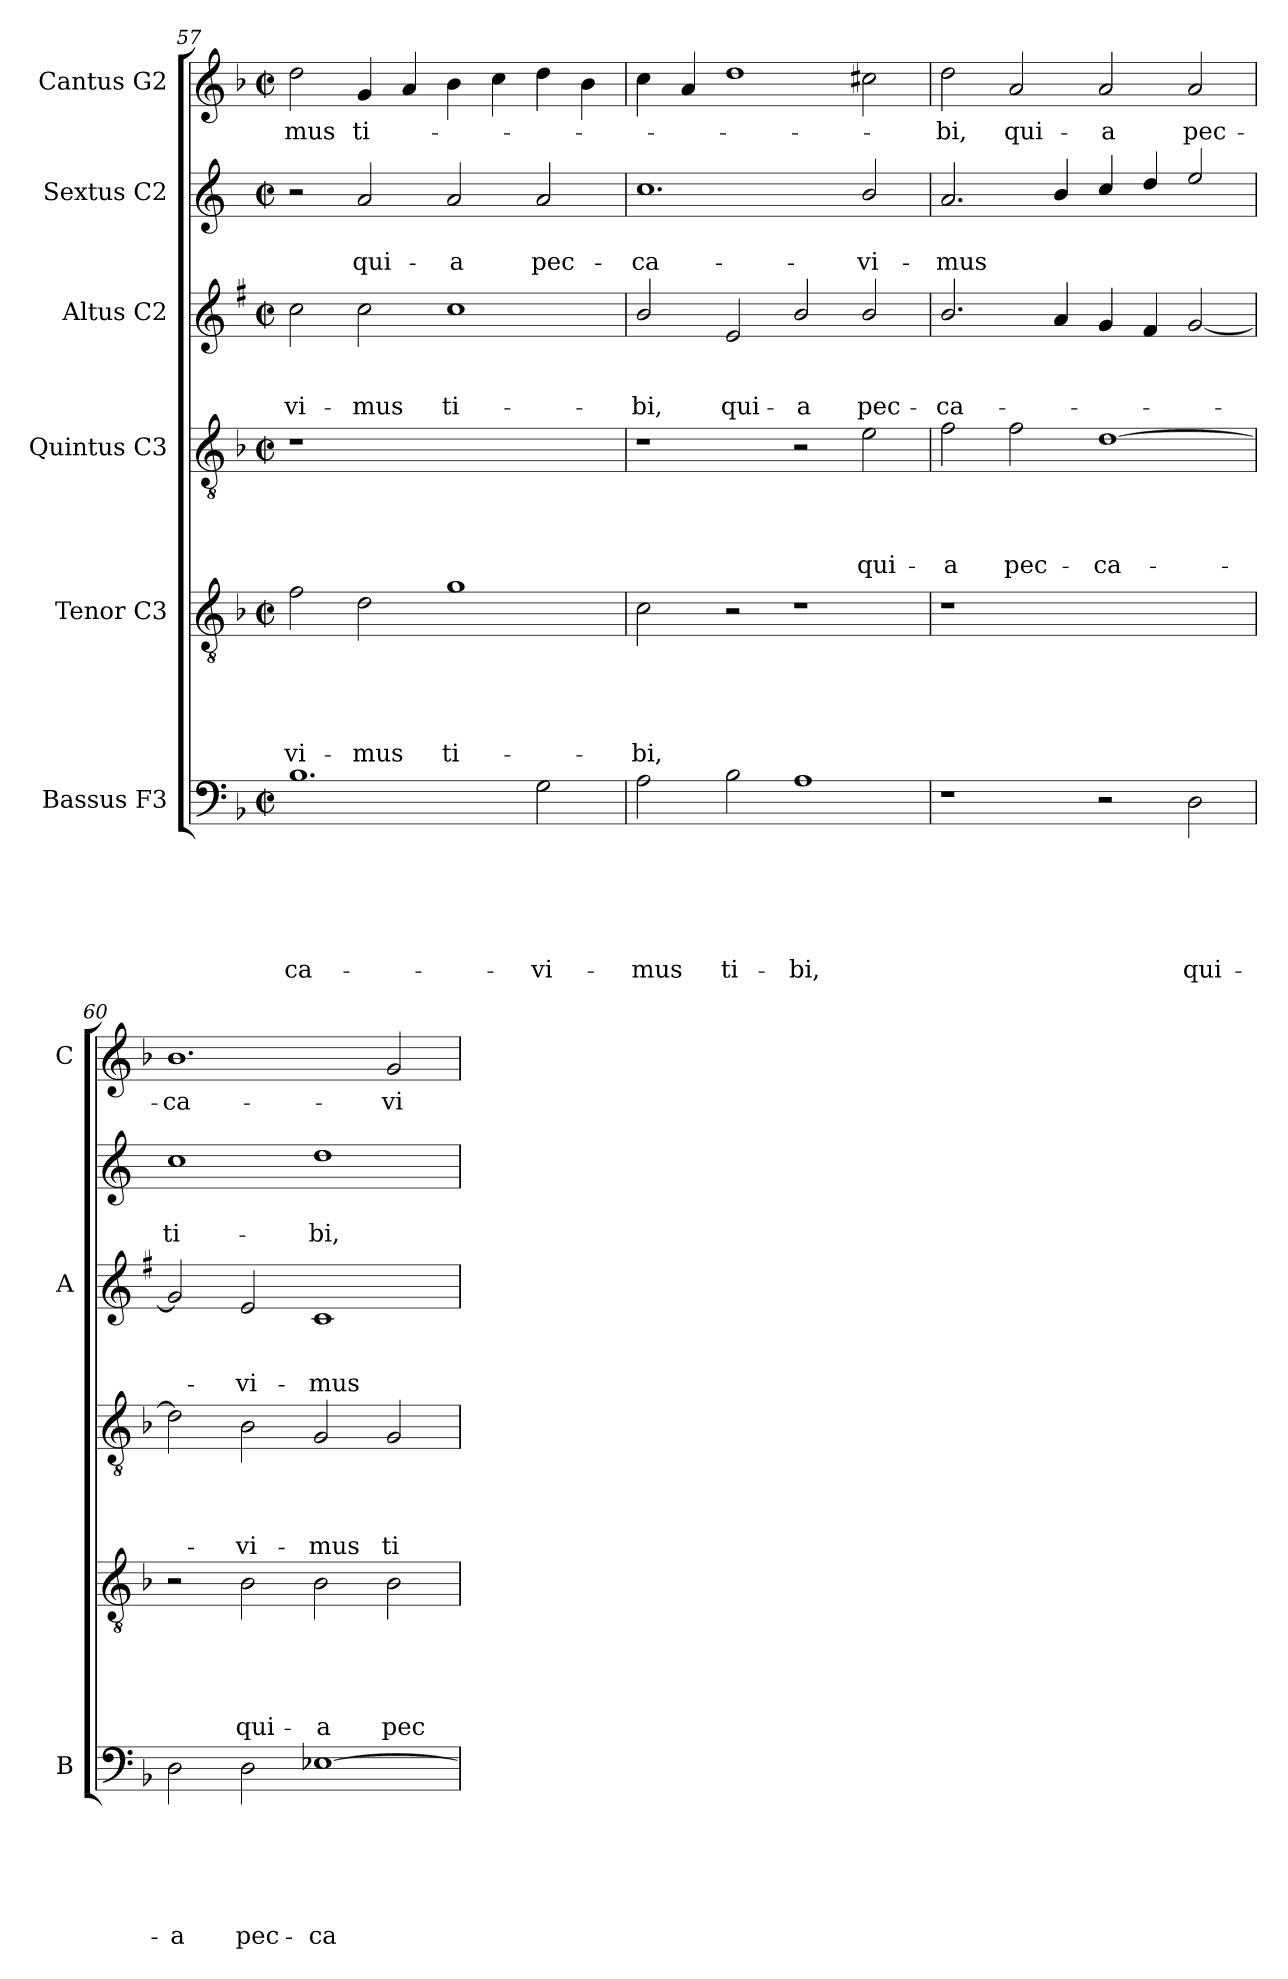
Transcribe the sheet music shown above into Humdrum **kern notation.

**kern	**text	**text	**text	**text	**text	**text	**kern	**text	**text	**text	**text	**text	**kern	**text	**text	**text	**text	**kern	**text	**text	**text	**kern	**text	**text	**kern	**text
*part6	*part6	*part6	*part6	*part6	*part6	*part6	*part5	*part5	*part5	*part5	*part5	*part5	*part4	*part4	*part4	*part4	*part4	*part3	*part3	*part3	*part3	*part2	*part2	*part2	*part1	*part1
*staff6	*staff6	*staff6	*staff6	*staff6	*staff6	*staff6	*staff5	*staff5	*staff5	*staff5	*staff5	*staff5	*staff4	*staff4	*staff4	*staff4	*staff4	*staff3	*staff3	*staff3	*staff3	*staff2	*staff2	*staff2	*staff1	*staff1
*I"Bassus F3	*	*	*	*	*	*	*I"Tenor C3	*	*	*	*	*	*I"Quintus C3	*	*	*	*	*I"Altus C2	*	*	*	*I"Sextus C2	*	*	*I"Cantus G2	*
*I'B	*	*	*	*	*	*	*	*	*	*	*	*	*	*	*	*	*	*I'A	*	*	*	*	*	*	*I'C	*
*clefF4	*	*	*	*	*	*	*clefGv2	*	*	*	*	*	*clefGv2	*	*	*	*	*clefG2	*	*	*	*clefG2	*	*	*clefG2	*
*	*	*	*	*	*	*	*	*	*	*	*	*	*	*	*	*	*	*ITrd1c2	*	*	*	*ITrd4c7	*	*	*	*
*k[b-]	*	*	*	*	*	*	*k[b-]	*	*	*	*	*	*k[b-]	*	*	*	*	*k[b-]	*	*	*	*k[b-]	*	*	*k[b-]	*
*F:	*	*	*	*	*	*	*F:	*	*	*	*	*	*F:	*	*	*	*	*F:	*	*	*	*F:	*	*	*F:	*
*M2/2	*	*	*	*	*	*	*M2/2	*	*	*	*	*	*M2/2	*	*	*	*	*M2/2	*	*	*	*M2/2	*	*	*M2/2	*
*met(c|)	*	*	*	*	*	*	*met(c|)	*	*	*	*	*	*met(c|)	*	*	*	*	*met(c|)	*	*	*	*met(c|)	*	*	*met(c|)	*
=57	=57	=57	=57	=57	=57	=57	=57	=57	=57	=57	=57	=57	=57	=57	=57	=57	=57	=57	=57	=57	=57	=57	=57	=57	=57	=57
!	!	!	!	!	!	!LO:LY:b	!	!	!	!	!	!LO:LY:b	!	!	!	!	!	!	!	!	!LO:LY:b	!	!	!	!	!LO:LY:b
1.B-	.	.	.	.	.	-ca-	2f\	.	.	.	.	-vi-	1r	.	.	.	.	2b-\	.	.	-vi-	2r	.	.	2dd\	-mus
!	!	!	!	!	!	!	!	!	!	!	!	!LO:LY:b	!	!	!	!	!	!	!	!	!LO:LY:b	!	!	!LO:LY:b	!	!LO:LY:b
.	.	.	.	.	.	.	2d\	.	.	.	.	-mus	.	.	.	.	.	2b-\	.	.	-mus	2d/	.	qui-	4g/	ti-
.	.	.	.	.	.	.	.	.	.	.	.	.	.	.	.	.	.	.	.	.	.	.	.	.	4a/	.
!	!	!	!	!	!	!	!	!	!	!	!	!LO:LY:b	!	!	!	!	!	!	!	!	!LO:LY:b	!	!	!LO:LY:b	!	!
.	.	.	.	.	.	.	1g	.	.	.	.	ti-	1ryy	.	.	.	.	1b-	.	.	ti-	2d/	.	-a	4b-\	.
.	.	.	.	.	.	.	.	.	.	.	.	.	.	.	.	.	.	.	.	.	.	.	.	.	4cc\	.
!	!	!	!	!	!	!LO:LY:b	!	!	!	!	!	!	!	!	!	!	!	!	!	!	!	!	!	!LO:LY:b	!	!
2G\	.	.	.	.	.	-vi-	.	.	.	.	.	.	.	.	.	.	.	.	.	.	.	2d/	.	pec-	4dd\	.
.	.	.	.	.	.	.	.	.	.	.	.	.	.	.	.	.	.	.	.	.	.	.	.	.	4b-\	.
=58	=58	=58	=58	=58	=58	=58	=58	=58	=58	=58	=58	=58	=58	=58	=58	=58	=58	=58	=58	=58	=58	=58	=58	=58	=58	=58
!	!	!	!	!	!	!LO:LY:b	!	!	!	!	!	!LO:LY:b	!	!	!	!	!	!	!	!	!LO:LY:b	!	!	!LO:LY:b	!	!
2A\	.	.	.	.	.	-mus	2c\	.	.	.	.	-bi,	1r	.	.	.	.	2a/	.	.	-bi,	1.f	.	-ca-	4cc\	.
.	.	.	.	.	.	.	.	.	.	.	.	.	.	.	.	.	.	.	.	.	.	.	.	.	4a/	.
!	!	!	!	!	!	!LO:LY:b	!	!	!	!	!	!	!	!	!	!	!	!	!	!	!LO:LY:b	!	!	!	!	!
2B-\	.	.	.	.	.	ti-	2r	.	.	.	.	.	.	.	.	.	.	2d/	.	.	qui-	.	.	.	1dd	.
!	!	!	!	!	!	!LO:LY:b	!	!	!	!	!	!	!	!	!	!	!	!	!	!	!LO:LY:b	!	!	!	!	!
1A	.	.	.	.	.	-bi,	1r	.	.	.	.	.	2r	.	.	.	.	2a/	.	.	-a	.	.	.	.	.
!	!	!	!	!	!	!	!	!	!	!	!	!	!	!	!	!	!LO:LY:b	!	!	!	!LO:LY:b	!	!	!LO:LY:b	!	!
.	.	.	.	.	.	.	.	.	.	.	.	.	2e\	.	.	.	qui-	2a/	.	.	pec-	2e/	.	-vi-	2cc#\	.
=59	=59	=59	=59	=59	=59	=59	=59	=59	=59	=59	=59	=59	=59	=59	=59	=59	=59	=59	=59	=59	=59	=59	=59	=59	=59	=59
!	!	!	!	!	!	!	!	!	!	!	!	!	!	!	!	!	!LO:LY:b	!	!	!	!LO:LY:b	!	!	!LO:LY:b	!	!LO:LY:b
1r	.	.	.	.	.	.	1r	.	.	.	.	.	2f\	.	.	.	-a	2.a/	.	.	-ca-	2.d/	.	-mus	2dd\	-bi,
!	!	!	!	!	!	!	!	!	!	!	!	!	!	!	!	!	!LO:LY:b	!	!	!	!	!	!	!	!	!LO:LY:b
.	.	.	.	.	.	.	.	.	.	.	.	.	2f\	.	.	.	pec-	.	.	.	.	.	.	.	2a/	qui-
.	.	.	.	.	.	.	.	.	.	.	.	.	.	.	.	.	.	4g/	.	.	.	4e/	.	.	.	.
!	!	!	!	!	!	!	!	!	!	!	!	!	!	!	!	!	!LO:LY:b	!	!	!	!	!	!	!	!	!LO:LY:b
2r	.	.	.	.	.	.	1ryy	.	.	.	.	.	[1d	.	.	.	-ca-	4f/	.	.	.	4f/	.	.	2a/	-a
.	.	.	.	.	.	.	.	.	.	.	.	.	.	.	.	.	.	4e/	.	.	.	4g/	.	.	.	.
!	!	!	!	!	!	!LO:LY:b	!	!	!	!	!	!	!	!	!	!	!	!	!	!	!	!	!	!	!	!LO:LY:b
2D\	.	.	.	.	.	qui-	.	.	.	.	.	.	.	.	.	.	.	[2f/	.	.	.	2a/	.	.	2a/	pec-
=60	=60	=60	=60	=60	=60	=60	=60	=60	=60	=60	=60	=60	=60	=60	=60	=60	=60	=60	=60	=60	=60	=60	=60	=60	=60	=60
!	!	!	!	!	!	!LO:LY:b	!	!	!	!	!	!	!	!	!	!	!	!	!	!	!	!	!	!LO:LY:b	!	!LO:LY:b
2D\	.	.	.	.	.	-a	2r	.	.	.	.	.	2d\]	.	.	.	.	2f/]	.	.	.	1f	.	ti-	1.b-	-ca-
!	!	!	!	!	!	!LO:LY:b	!	!	!	!	!	!LO:LY:b	!	!	!	!	!LO:LY:b	!	!	!	!LO:LY:b	!	!	!	!	!
2D\	.	.	.	.	.	pec-	2B-\	.	.	.	.	qui-	2B-\	.	.	.	-vi-	2d/	.	.	-vi-	.	.	.	.	.
!	!	!	!	!	!	!LO:LY:b	!	!	!	!	!	!LO:LY:b	!	!	!	!	!LO:LY:b	!	!	!	!LO:LY:b	!	!	!LO:LY:b	!	!
[1E-X	.	.	.	.	.	-ca-	2B-\	.	.	.	.	-a	2G/	.	.	.	-mus	1B-	.	.	-mus	1g	.	-bi,	.	.
!	!	!	!	!	!	!	!	!	!	!	!	!LO:LY:b	!	!	!	!	!LO:LY:b	!	!	!	!	!	!	!	!	!LO:LY:b
.	.	.	.	.	.	.	2B-\	.	.	.	.	pec-	2G/	.	.	.	ti-	.	.	.	.	.	.	.	2g/	-vi-
=	=	=	=	=	=	=	=	=	=	=	=	=	=	=	=	=	=	=	=	=	=	=	=	=	=	=
*-	*-	*-	*-	*-	*-	*-	*-	*-	*-	*-	*-	*-	*-	*-	*-	*-	*-	*-	*-	*-	*-	*-	*-	*-	*-	*-
